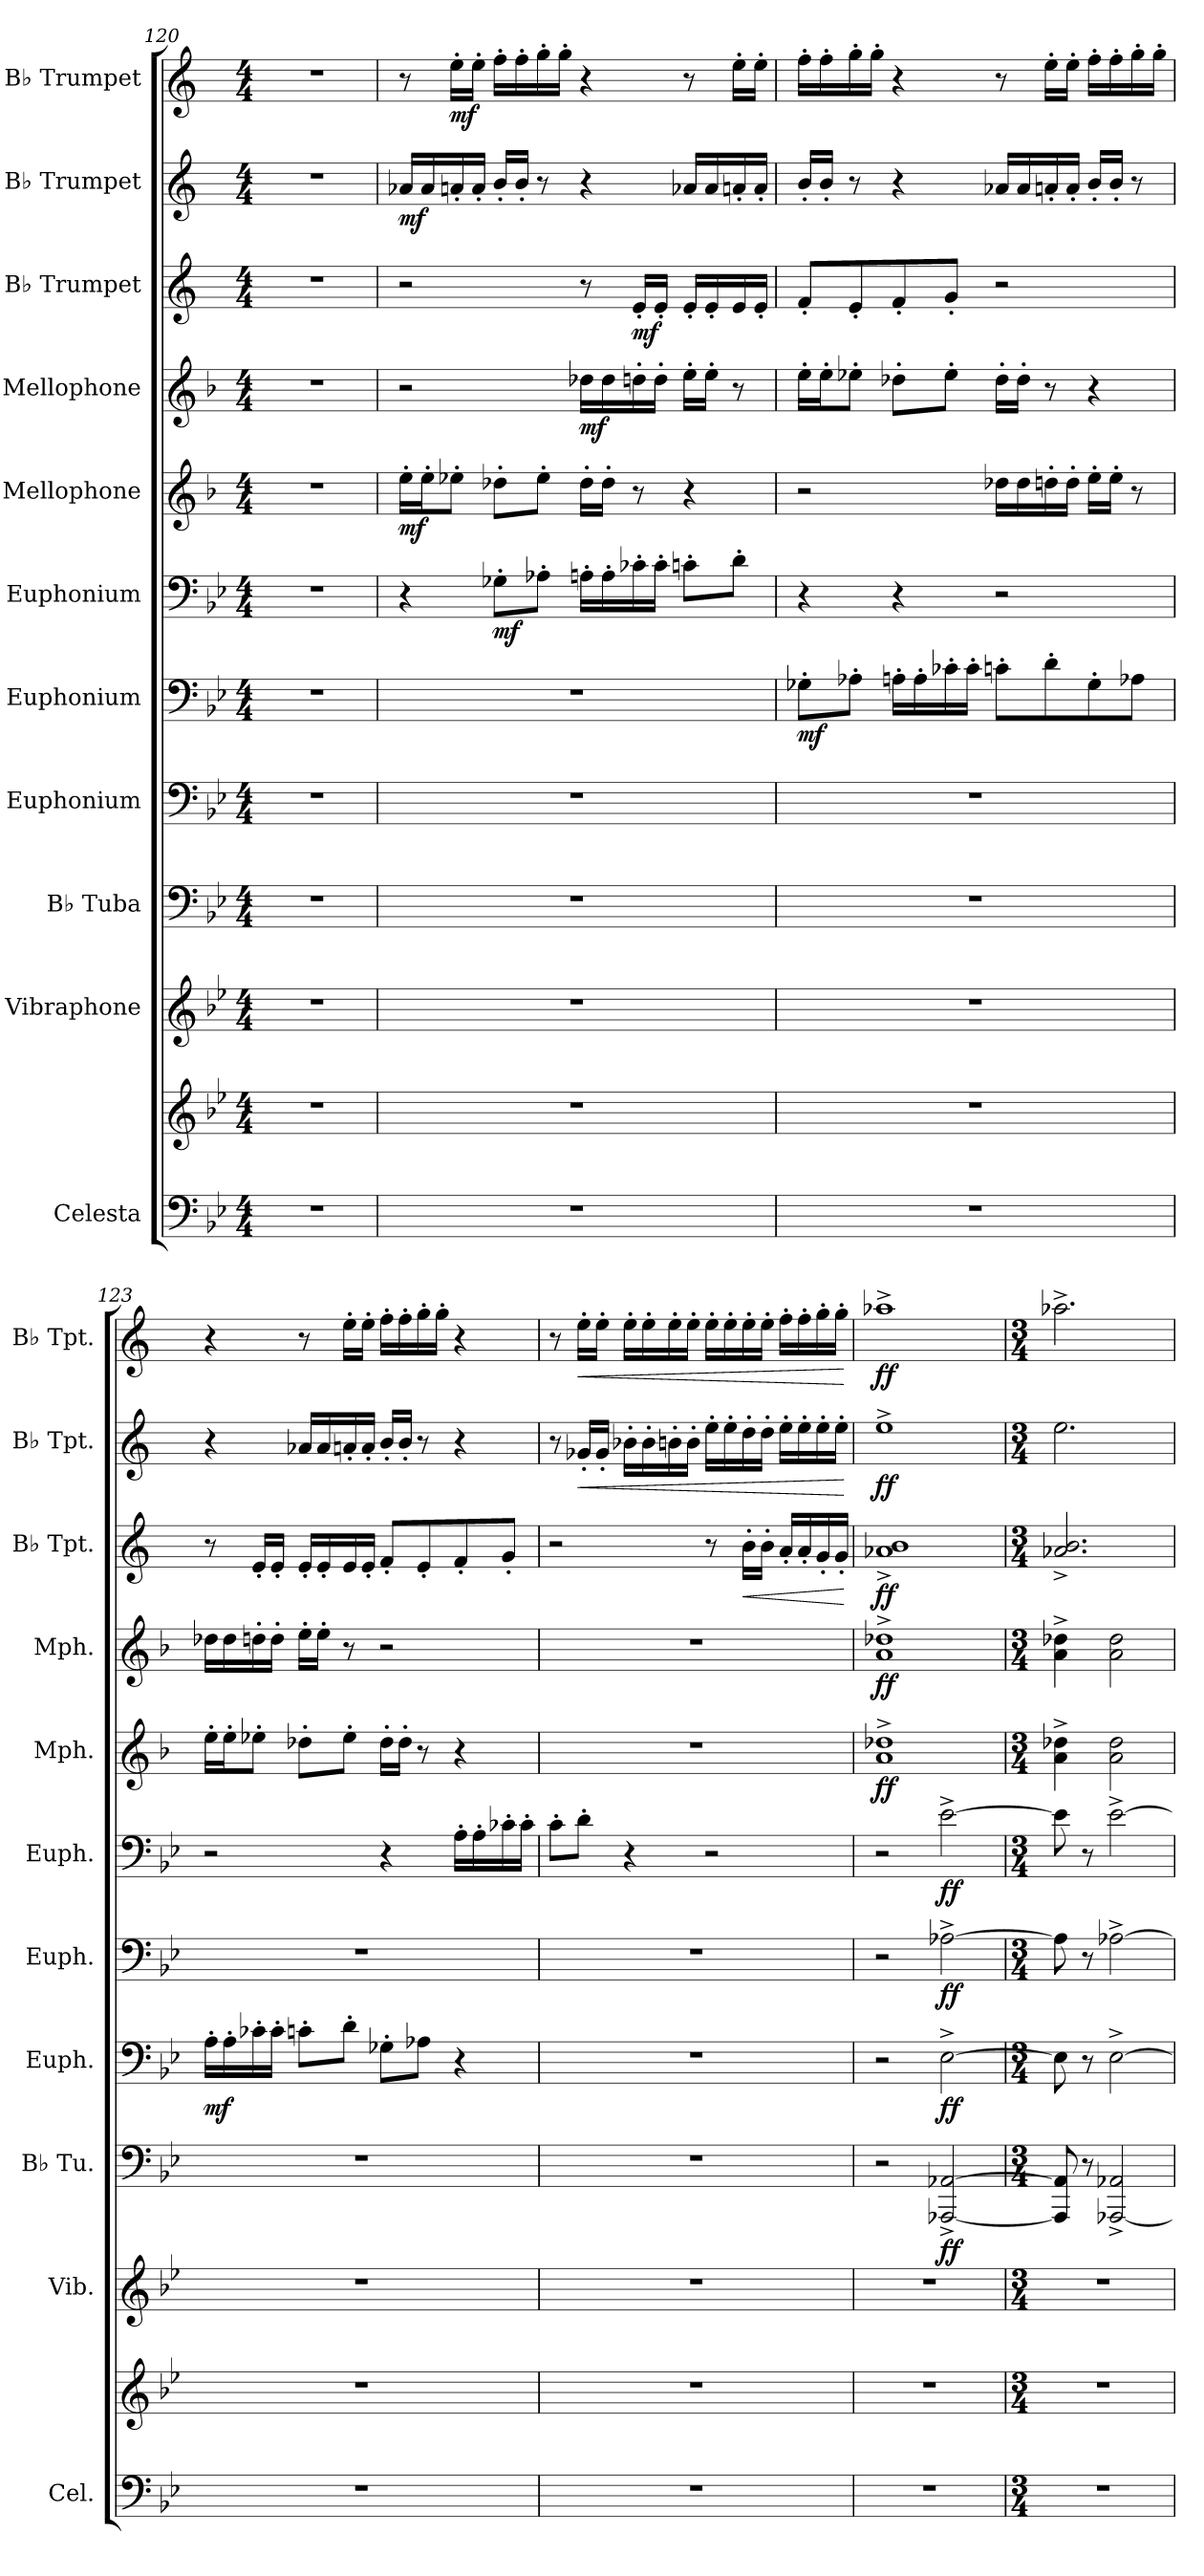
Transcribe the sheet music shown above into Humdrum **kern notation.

**kern	**kern	**kern	**kern	**dynam	**kern	**dynam	**kern	**dynam	**kern	**dynam	**kern	**dynam	**kern	**dynam	**kern	**dynam	**kern	**dynam	**kern	**dynam
*part11	*part11	*part10	*part9	*part9	*part8	*part8	*part7	*part7	*part6	*part6	*part5	*part5	*part4	*part4	*part3	*part3	*part2	*part2	*part1	*part1
*staff12	*staff11	*staff10	*staff9	*staff9	*staff8	*staff8	*staff7	*staff7	*staff6	*staff6	*staff5	*staff5	*staff4	*staff4	*staff3	*staff3	*staff2	*staff2	*staff1	*staff1
*I"Celesta	*	*I"Vibraphone	*I"B♭ Tuba	*	*I"Euphonium	*	*I"Euphonium	*	*I"Euphonium	*	*I"Mellophone	*	*I"Mellophone	*	*I"B♭ Trumpet	*	*I"B♭ Trumpet	*	*I"B♭ Trumpet	*
*I'Cel.	*	*I'Vib.	*I'B♭ Tu.	*	*I'Euph.	*	*I'Euph.	*	*I'Euph.	*	*I'Mph.	*	*I'Mph.	*	*I'B♭ Tpt.	*	*I'B♭ Tpt.	*	*I'B♭ Tpt.	*
*clefF4	*clefG2	*clefG2	*clefF4	*	*clefF4	*	*clefF4	*	*clefF4	*	*clefG2	*	*clefG2	*	*clefG2	*	*clefG2	*	*clefG2	*
*ITrd-7c-12	*ITrd-7c-12	*	*	*	*	*	*	*	*	*	*ITrd4c7	*	*ITrd4c7	*	*ITrd1c2	*	*ITrd1c2	*	*ITrd1c2	*
*k[b-e-]	*k[b-e-]	*k[b-e-]	*k[b-e-]	*	*k[b-e-]	*	*k[b-e-]	*	*k[b-e-]	*	*k[b-e-]	*	*k[b-e-]	*	*k[b-e-]	*	*k[b-e-]	*	*k[b-e-]	*
*M4/4	*M4/4	*M4/4	*M4/4	*	*M4/4	*	*M4/4	*	*M4/4	*	*M4/4	*	*M4/4	*	*M4/4	*	*M4/4	*	*M4/4	*
=120	=120	=120	=120	=120	=120	=120	=120	=120	=120	=120	=120	=120	=120	=120	=120	=120	=120	=120	=120	=120
1r	1r	1r	1r	.	1r	.	1r	.	1r	.	1r	.	1r	.	1r	.	1r	.	1r	.
!!LO:PB:g=z
=121	=121	=121	=121	=121	=121	=121	=121	=121	=121	=121	=121	=121	=121	=121	=121	=121	=121	=121	=121	=121
!	!	!	!	!	!	!	!	!	!	!	!	!LO:DY:b	!	!	!	!	!	!LO:DY:b	!	!
1r	1r	1r	1r	.	1r	.	1r	.	4r	.	16a'\LL	mf	2r	.	2r	.	16g-X/LL	mf	8r	.
.	.	.	.	.	.	.	.	.	.	.	16a'\J	.	.	.	.	.	16g-/	.	.	.
!	!	!	!	!	!	!	!	!	!	!	!	!	!	!	!	!	!	!	!	!LO:DY:b
.	.	.	.	.	.	.	.	.	.	.	8a-X'\J	.	.	.	.	.	16gn'/	.	16dd'\LL	mf
.	.	.	.	.	.	.	.	.	.	.	.	.	.	.	.	.	16g'/JJ	.	16dd'\JJ	.
!	!	!	!	!	!	!	!	!	!	!LO:DY:b	!	!	!	!	!	!	!	!	!	!
.	.	.	.	.	.	.	.	.	8G-X'\L	mf	8g-X'\L	.	.	.	.	.	16a'/LL	.	16ee-'\LL	.
.	.	.	.	.	.	.	.	.	.	.	.	.	.	.	.	.	16a'/JJ	.	16ee-'\	.
.	.	.	.	.	.	.	.	.	8A-X'\J	.	8a-'\J	.	.	.	.	.	8r	.	16ff'\	.
.	.	.	.	.	.	.	.	.	.	.	.	.	.	.	.	.	.	.	16ff'\JJ	.
!	!	!	!	!	!	!	!	!	!	!	!	!	!	!LO:DY:b	!	!	!	!	!	!
.	.	.	.	.	.	.	.	.	16An'\LL	.	16g-'\LL	.	16g-X\LL	mf	8r	.	4r	.	4r	.
.	.	.	.	.	.	.	.	.	16A'\	.	16g-'\JJ	.	16g-\	.	.	.	.	.	.	.
!	!	!	!	!	!	!	!	!	!	!	!	!	!	!	!	!LO:DY:b	!	!	!	!
.	.	.	.	.	.	.	.	.	16c-X'\	.	8r	.	16gn'\	.	16d'/LL	mf	.	.	.	.
.	.	.	.	.	.	.	.	.	16c-'\JJ	.	.	.	16g'\JJ	.	16d'/JJ	.	.	.	.	.
.	.	.	.	.	.	.	.	.	8cn'\L	.	4r	.	16a'\LL	.	16d'/LL	.	16g-X/LL	.	8r	.
.	.	.	.	.	.	.	.	.	.	.	.	.	16a'\JJ	.	16d'/	.	16g-/	.	.	.
.	.	.	.	.	.	.	.	.	8d'\J	.	.	.	8r	.	16d/	.	16gn'/	.	16dd'\LL	.
.	.	.	.	.	.	.	.	.	.	.	.	.	.	.	16d'/JJ	.	16g'/JJ	.	16dd'\JJ	.
=122	=122	=122	=122	=122	=122	=122	=122	=122	=122	=122	=122	=122	=122	=122	=122	=122	=122	=122	=122	=122
!	!	!	!	!	!	!	!	!LO:DY:b	!	!	!	!	!	!	!	!	!	!	!	!
1r	1r	1r	1r	.	1r	.	8G-X'\L	mf	4r	.	2r	.	16a'\LL	.	8e-'/L	.	16a'/LL	.	16ee-'\LL	.
.	.	.	.	.	.	.	.	.	.	.	.	.	16a'\J	.	.	.	16a'/JJ	.	16ee-'\	.
.	.	.	.	.	.	.	8A-X'\J	.	.	.	.	.	8a-X'\J	.	8d'/	.	8r	.	16ff'\	.
.	.	.	.	.	.	.	.	.	.	.	.	.	.	.	.	.	.	.	16ff'\JJ	.
.	.	.	.	.	.	.	16An'\LL	.	4r	.	.	.	8g-X'\L	.	8e-'/	.	4r	.	4r	.
.	.	.	.	.	.	.	16A'\	.	.	.	.	.	.	.	.	.	.	.	.	.
.	.	.	.	.	.	.	16c-X'\	.	.	.	.	.	8a-'\J	.	8f'/J	.	.	.	.	.
.	.	.	.	.	.	.	16c-'\JJ	.	.	.	.	.	.	.	.	.	.	.	.	.
.	.	.	.	.	.	.	8cn'\L	.	2r	.	16g-X\LL	.	16g-'\LL	.	2r	.	16g-X/LL	.	8r	.
.	.	.	.	.	.	.	.	.	.	.	16g-\	.	16g-'\JJ	.	.	.	16g-/	.	.	.
.	.	.	.	.	.	.	8d'\	.	.	.	16gn'\	.	8r	.	.	.	16gn'/	.	16dd'\LL	.
.	.	.	.	.	.	.	.	.	.	.	16g'\JJ	.	.	.	.	.	16g'/JJ	.	16dd'\JJ	.
.	.	.	.	.	.	.	8G-'\	.	.	.	16a'\LL	.	4r	.	.	.	16a'/LL	.	16ee-'\LL	.
.	.	.	.	.	.	.	.	.	.	.	16a'\JJ	.	.	.	.	.	16a'/JJ	.	16ee-'\	.
.	.	.	.	.	.	.	8A-X\J	.	.	.	8r	.	.	.	.	.	8r	.	16ff'\	.
.	.	.	.	.	.	.	.	.	.	.	.	.	.	.	.	.	.	.	16ff'\JJ	.
!!LO:PB:g=z
=123	=123	=123	=123	=123	=123	=123	=123	=123	=123	=123	=123	=123	=123	=123	=123	=123	=123	=123	=123	=123
!	!	!	!	!	!	!LO:DY:b	!	!	!	!	!	!	!	!	!	!	!	!	!	!
1r	1r	1r	1r	.	16A'\LL	mf	1r	.	2r	.	16a'\LL	.	16g-X\LL	.	8r	.	4r	.	4r	.
.	.	.	.	.	16A'\	.	.	.	.	.	16a'\J	.	16g-\	.	.	.	.	.	.	.
.	.	.	.	.	16c-X'\	.	.	.	.	.	8a-X'\J	.	16gn'\	.	16d'/LL	.	.	.	.	.
.	.	.	.	.	16c-'\JJ	.	.	.	.	.	.	.	16g'\JJ	.	16d'/JJ	.	.	.	.	.
.	.	.	.	.	8cn'\L	.	.	.	.	.	8g-X'\L	.	16a'\LL	.	16d'/LL	.	16g-X/LL	.	8r	.
.	.	.	.	.	.	.	.	.	.	.	.	.	16a'\JJ	.	16d'/	.	16g-/	.	.	.
.	.	.	.	.	8d'\J	.	.	.	.	.	8a-'\J	.	8r	.	16d/	.	16gn'/	.	16dd'\LL	.
.	.	.	.	.	.	.	.	.	.	.	.	.	.	.	16d'/JJ	.	16g'/JJ	.	16dd'\JJ	.
.	.	.	.	.	8G-X'\L	.	.	.	4r	.	16g-'\LL	.	2r	.	8e-'/L	.	16a'/LL	.	16ee-'\LL	.
.	.	.	.	.	.	.	.	.	.	.	16g-'\JJ	.	.	.	.	.	16a'/JJ	.	16ee-'\	.
.	.	.	.	.	8A-X\J	.	.	.	.	.	8r	.	.	.	8d'/	.	8r	.	16ff'\	.
.	.	.	.	.	.	.	.	.	.	.	.	.	.	.	.	.	.	.	16ff'\JJ	.
.	.	.	.	.	4r	.	.	.	16A'\LL	.	4r	.	.	.	8e-'/	.	4r	.	4r	.
.	.	.	.	.	.	.	.	.	16A'\	.	.	.	.	.	.	.	.	.	.	.
.	.	.	.	.	.	.	.	.	16c-X'\	.	.	.	.	.	8f'/J	.	.	.	.	.
.	.	.	.	.	.	.	.	.	16c-'\JJ	.	.	.	.	.	.	.	.	.	.	.
=124	=124	=124	=124	=124	=124	=124	=124	=124	=124	=124	=124	=124	=124	=124	=124	=124	=124	=124	=124	=124
1r	1r	1r	1r	.	1r	.	1r	.	8c'\L	.	1r	.	1r	.	2r	.	8r	.	8r	.
!	!	!	!	!	!	!	!	!	!	!	!	!	!	!	!	!	!	!LO:HP:b	!	!LO:HP:b
.	.	.	.	.	.	.	.	.	8d'\J	.	.	.	.	.	.	.	16f-X'/LL	<	16dd'\LL	<
.	.	.	.	.	.	.	.	.	.	.	.	.	.	.	.	.	16f-'/JJ	.	16dd'\JJ	.
.	.	.	.	.	.	.	.	.	4r	.	.	.	.	.	.	.	16a-X'\LL	.	16dd'\LL	.
.	.	.	.	.	.	.	.	.	.	.	.	.	.	.	.	.	16a-'\	.	16dd'\	.
.	.	.	.	.	.	.	.	.	.	.	.	.	.	.	.	.	16an'\	.	16dd'\	.
.	.	.	.	.	.	.	.	.	.	.	.	.	.	.	.	.	16a'\JJ	.	16dd'\JJ	.
.	.	.	.	.	.	.	.	.	2r	.	.	.	.	.	8r	.	16dd'\LL	.	16dd'\LL	.
.	.	.	.	.	.	.	.	.	.	.	.	.	.	.	.	.	16dd'\	.	16dd'\	.
!	!	!	!	!	!	!	!	!	!	!	!	!	!	!	!	!LO:HP:b	!	!	!	!
.	.	.	.	.	.	.	.	.	.	.	.	.	.	.	16a'\LL	<	16cc'\	.	16dd'\	.
.	.	.	.	.	.	.	.	.	.	.	.	.	.	.	16a'\JJ	.	16cc'\JJ	.	16dd'\JJ	.
.	.	.	.	.	.	.	.	.	.	.	.	.	.	.	16g'/LL	.	16dd'\LL	.	16ee-'\LL	.
.	.	.	.	.	.	.	.	.	.	.	.	.	.	.	16g'/	.	16dd'\	.	16ee-'\	.
.	.	.	.	.	.	.	.	.	.	.	.	.	.	.	16f'/	.	16dd'\	.	16ff'\	.
.	.	.	.	.	.	.	.	.	.	.	.	.	.	.	16f'/JJ	.	16dd'\JJ	.	16ff'\JJ	.
.	.	.	.	.	.	.	.	.	.	.	.	.	.	.	.	[	.	[	.	[
=125	=125	=125	=125	=125	=125	=125	=125	=125	=125	=125	=125	=125	=125	=125	=125	=125	=125	=125	=125	=125
!	!	!	!	!	!	!	!	!	!	!	!	!LO:DY:b	!	!LO:DY:b	!	!LO:DY:b	!	!LO:DY:b	!	!LO:DY:b
1r	1r	1r	2r	.	2r	.	2r	.	2r	.	1d^ 1g-X^	ff	1d^ 1g-X^	ff	1g-X^ 1a^	ff	1dd^	ff	1gg-X^	ff
!	!	!	!	!LO:DY:b	!	!LO:DY:b	!	!LO:DY:b	!	!LO:DY:b	!	!	!	!	!	!	!	!	!	!
.	.	.	[2AAA-X/^ [2AA-X/^	ff	[2E-^\	ff	[2A-X^\	ff	[2e-^\	ff	.	.	.	.	.	.	.	.	.	.
!!LO:PB:g=z
=126	=126	=126	=126	=126	=126	=126	=126	=126	=126	=126	=126	=126	=126	=126	=126	=126	=126	=126	=126	=126
*M3/4	*M3/4	*M3/4	*M3/4	*	*M3/4	*	*M3/4	*	*M3/4	*	*M3/4	*	*M3/4	*	*M3/4	*	*M3/4	*	*M3/4	*
2.r	2.r	2.r	8AAA-/] 8AA-/]	.	8E-\]	.	8A-\]	.	8e-\]	.	4d\^ 4g-X\^	.	4d\^ 4g-X\^	.	2.g-X/^ 2.a/^	.	2.dd\	.	2.gg-X^\	.
.	.	.	8r	.	8r	.	8r	.	8r	.	.	.	.	.	.	.	.	.	.	.
.	.	.	[2AAA-X/^ 2AA-X/^	.	[2E-^\	.	[2A-X^\	.	[2e-^\	.	2d\ 2g-\	.	2d\ 2g-\	.	.	.	.	.	.	.
=	=	=	=	=	=	=	=	=	=	=	=	=	=	=	=	=	=	=	=	=
*-	*-	*-	*-	*-	*-	*-	*-	*-	*-	*-	*-	*-	*-	*-	*-	*-	*-	*-	*-	*-
